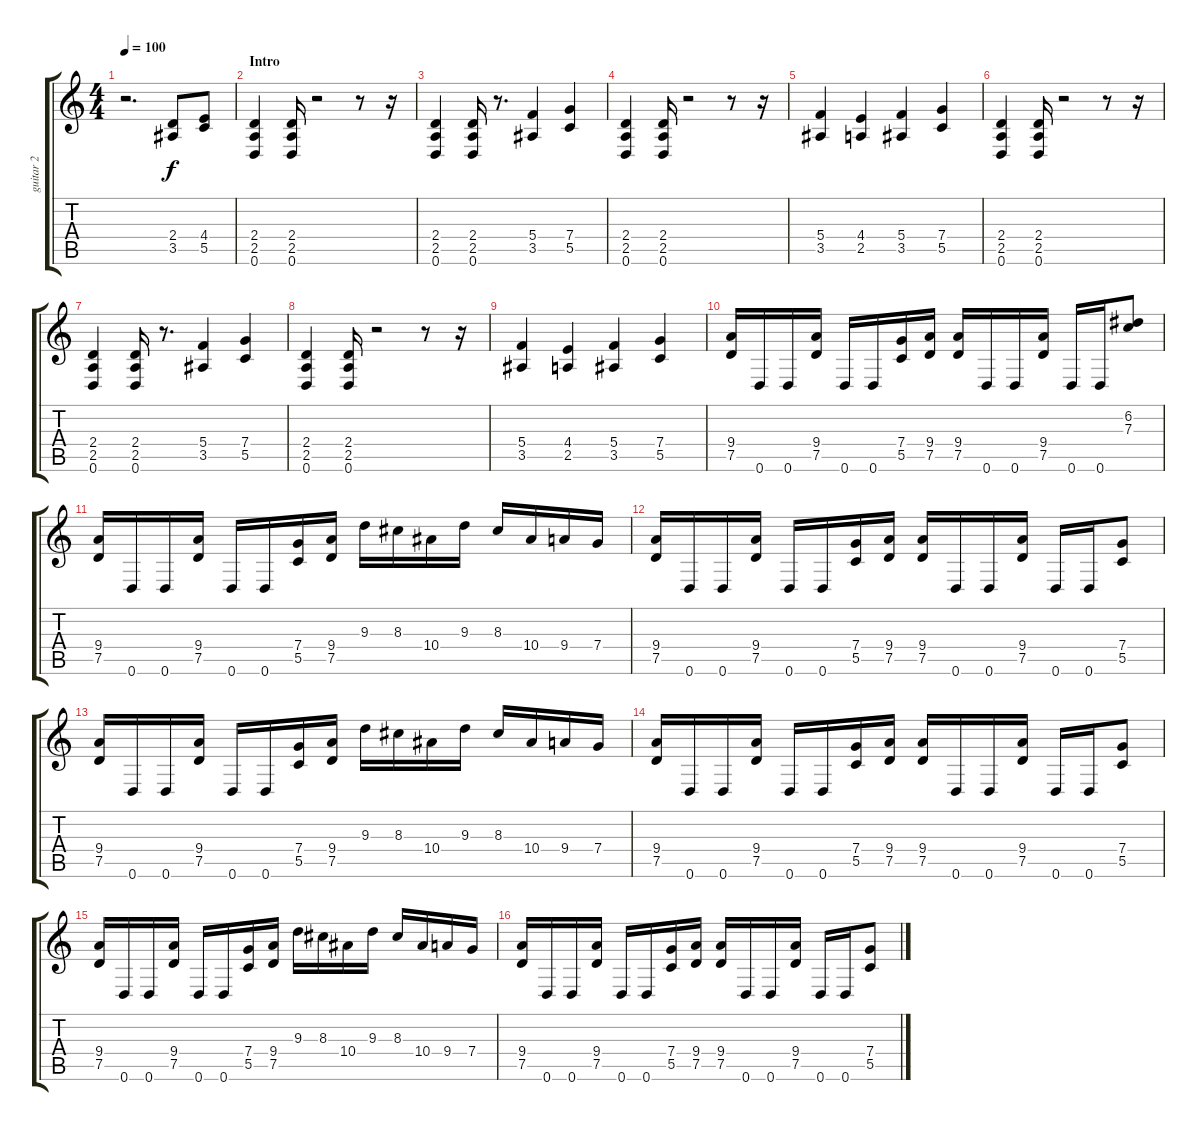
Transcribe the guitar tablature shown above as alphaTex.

\track ("guitar 2" "guitar 2") {instrument distortionguitar}
\staff {score tabs}
\tuning (D4 A3 F3 C3 G2 D2) {hide}
\ts (4 4)
\tempo 100
\clef g2
\ks c
r.2{d dy f instrument distortionguitar} (2.4 3.5).8 (4.4 5.5).8 |
\section ("" "Intro")
(2.4 2.5 0.6).4 (2.4 2.5 0.6).16 r.2 r.8 r.16 |
(2.4 2.5 0.6).4 (2.4 2.5 0.6).16 r.8{d} (5.4 3.5).4 (7.4 5.5).4 |
(2.4 2.5 0.6).4 (2.4 2.5 0.6).16 r.2 r.8 r.16 |
(5.4 3.5).4 (4.4 2.5).4 (5.4 3.5).4 (7.4 5.5).4 |
(2.4 2.5 0.6).4 (2.4 2.5 0.6).16 r.2 r.8 r.16 |
(2.4 2.5 0.6).4 (2.4 2.5 0.6).16 r.8{d} (5.4 3.5).4 (7.4 5.5).4 |
(2.4 2.5 0.6).4 (2.4 2.5 0.6).16 r.2 r.8 r.16 |
(5.4 3.5).4 (4.4 2.5).4 (5.4 3.5).4 (7.4 5.5).4 |
(9.4 7.5).16 0.6.16 0.6.16 (9.4 7.5).16 0.6.16 0.6.16 (7.4 5.5).16 (9.4 7.5).16 (9.4 7.5).16 0.6.16 0.6.16 (9.4 7.5).16 0.6.16 0.6.16 (6.2 7.3).8 |
(9.4 7.5).16 0.6.16 0.6.16 (9.4 7.5).16 0.6.16 0.6.16 (7.4 5.5).16 (9.4 7.5).16 9.3.16 8.3.16 10.4.16 9.3.16 8.3.16 10.4.16 9.4.16 7.4.16 |
(9.4 7.5).16 0.6.16 0.6.16 (9.4 7.5).16 0.6.16 0.6.16 (7.4 5.5).16 (9.4 7.5).16 (9.4 7.5).16 0.6.16 0.6.16 (9.4 7.5).16 0.6.16 0.6.16 (7.4 5.5).8 |
(9.4 7.5).16 0.6.16 0.6.16 (9.4 7.5).16 0.6.16 0.6.16 (7.4 5.5).16 (9.4 7.5).16 9.3.16 8.3.16 10.4.16 9.3.16 8.3.16 10.4.16 9.4.16 7.4.16 |
(9.4 7.5).16 0.6.16 0.6.16 (9.4 7.5).16 0.6.16 0.6.16 (7.4 5.5).16 (9.4 7.5).16 (9.4 7.5).16 0.6.16 0.6.16 (9.4 7.5).16 0.6.16 0.6.16 (7.4 5.5).8 |
(9.4 7.5).16 0.6.16 0.6.16 (9.4 7.5).16 0.6.16 0.6.16 (7.4 5.5).16 (9.4 7.5).16 9.3.16 8.3.16 10.4.16 9.3.16 8.3.16 10.4.16 9.4.16 7.4.16 |
(9.4 7.5).16 0.6.16 0.6.16 (9.4 7.5).16 0.6.16 0.6.16 (7.4 5.5).16 (9.4 7.5).16 (9.4 7.5).16 0.6.16 0.6.16 (9.4 7.5).16 0.6.16 0.6.16 (7.4 5.5).8
